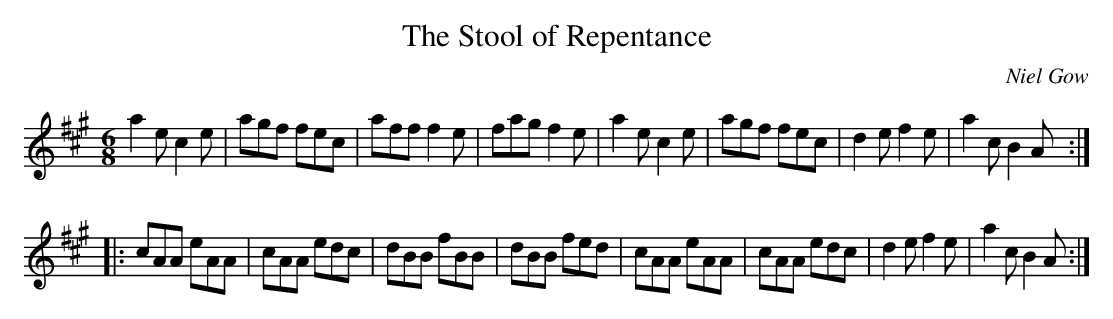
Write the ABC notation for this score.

X:1
T:The Stool of Repentance
C:Niel Gow
M:6/8
K:A
a2e c2e|agf fec|aff f2e|fag f2e|a2e c2e|agf fec|d2e f2e|a2c B2A::
cAA eAA|cAA edc|dBB fBB|dBB fed|cAA eAA|cAA edc|d2e f2e|a2c B2A:|
